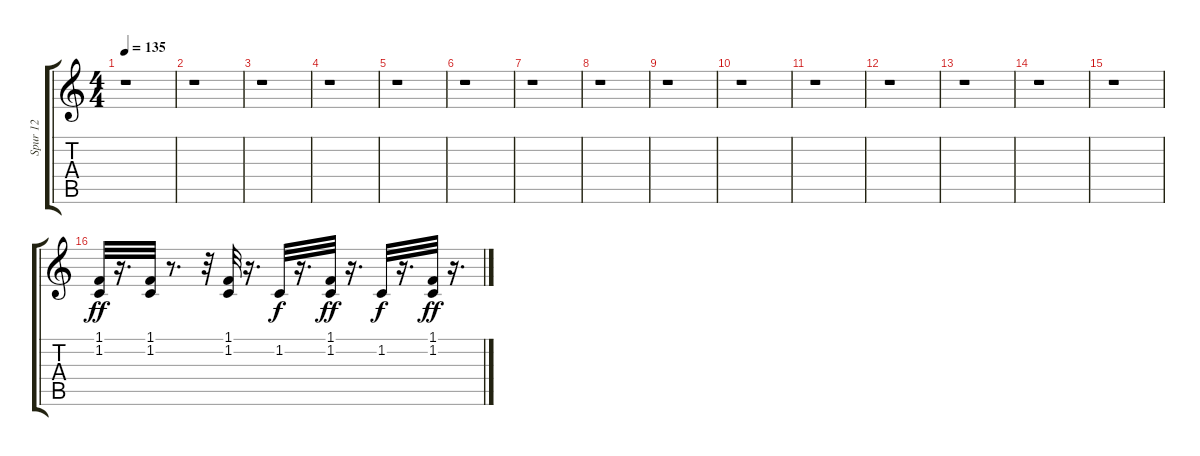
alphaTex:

\track ("Spur 12" "Spur 12") {instrument lead2sawtooth}
\staff {score tabs}
\tuning (E4 B3 G3 D3 A2 E2) {hide}
\ts (4 4)
\tempo 135
\clef g2
\ks c
r.1{dy f} |
r.1 |
r.1 |
r.1 |
r.1 |
r.1 |
r.1 |
r.1 |
r.1 |
r.1 |
r.1 |
r.1 |
r.1 |
r.1 |
r.1 |
(1.1 1.2).32{dy ff volume 5} r.16{d} (1.1 1.2).32 r.8{d} r.32 (1.1 1.2).32 r.16{d} 1.2.32{dy f} r.16{d} (1.1 1.2).32{dy ff} r.16{d} 1.2.32{dy f} r.16{d} (1.1 1.2).32{dy ff} r.16{d}
